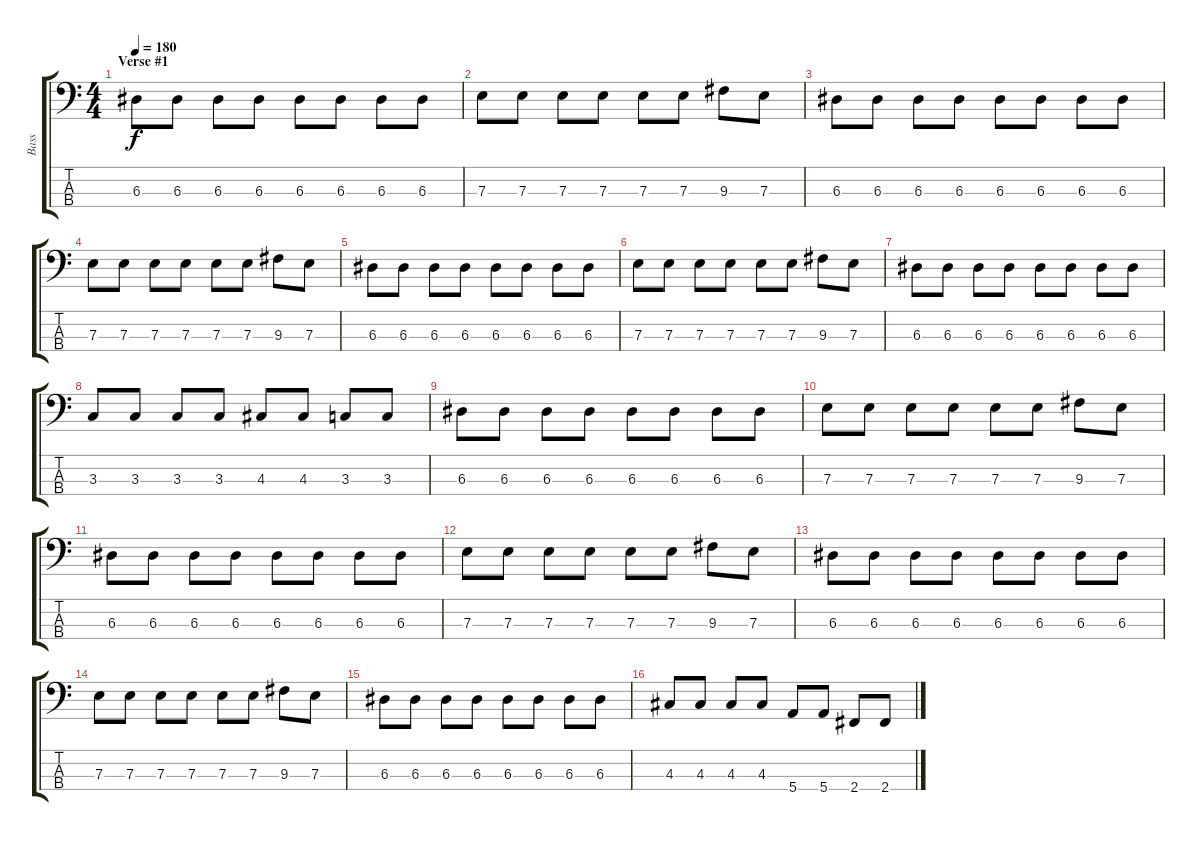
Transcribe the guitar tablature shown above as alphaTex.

\track ("Bass" "Bass") {instrument electricbassfinger}
\staff {score tabs}
\tuning (G2 D2 A1 E1) {hide}
\ts (4 4)
\section ("" "Verse #1")
\tempo 180
\clef f4
\ks c
6.3.8{dy f} 6.3.8 6.3.8 6.3.8 6.3.8 6.3.8 6.3.8 6.3.8 |
7.3.8 7.3.8 7.3.8 7.3.8 7.3.8 7.3.8 9.3.8 7.3.8 |
6.3.8 6.3.8 6.3.8 6.3.8 6.3.8 6.3.8 6.3.8 6.3.8 |
7.3.8 7.3.8 7.3.8 7.3.8 7.3.8 7.3.8 9.3.8 7.3.8 |
6.3.8 6.3.8 6.3.8 6.3.8 6.3.8 6.3.8 6.3.8 6.3.8 |
7.3.8 7.3.8 7.3.8 7.3.8 7.3.8 7.3.8 9.3.8 7.3.8 |
6.3.8 6.3.8 6.3.8 6.3.8 6.3.8 6.3.8 6.3.8 6.3.8 |
3.3.8 3.3.8 3.3.8 3.3.8 4.3.8 4.3.8 3.3.8 3.3.8 |
6.3.8 6.3.8 6.3.8 6.3.8 6.3.8 6.3.8 6.3.8 6.3.8 |
7.3.8 7.3.8 7.3.8 7.3.8 7.3.8 7.3.8 9.3.8 7.3.8 |
6.3.8 6.3.8 6.3.8 6.3.8 6.3.8 6.3.8 6.3.8 6.3.8 |
7.3.8 7.3.8 7.3.8 7.3.8 7.3.8 7.3.8 9.3.8 7.3.8 |
6.3.8 6.3.8 6.3.8 6.3.8 6.3.8 6.3.8 6.3.8 6.3.8 |
7.3.8 7.3.8 7.3.8 7.3.8 7.3.8 7.3.8 9.3.8 7.3.8 |
6.3.8 6.3.8 6.3.8 6.3.8 6.3.8 6.3.8 6.3.8 6.3.8 |
4.3.8 4.3.8 4.3.8 4.3.8 5.4.8 5.4.8 2.4.8 2.4.8
